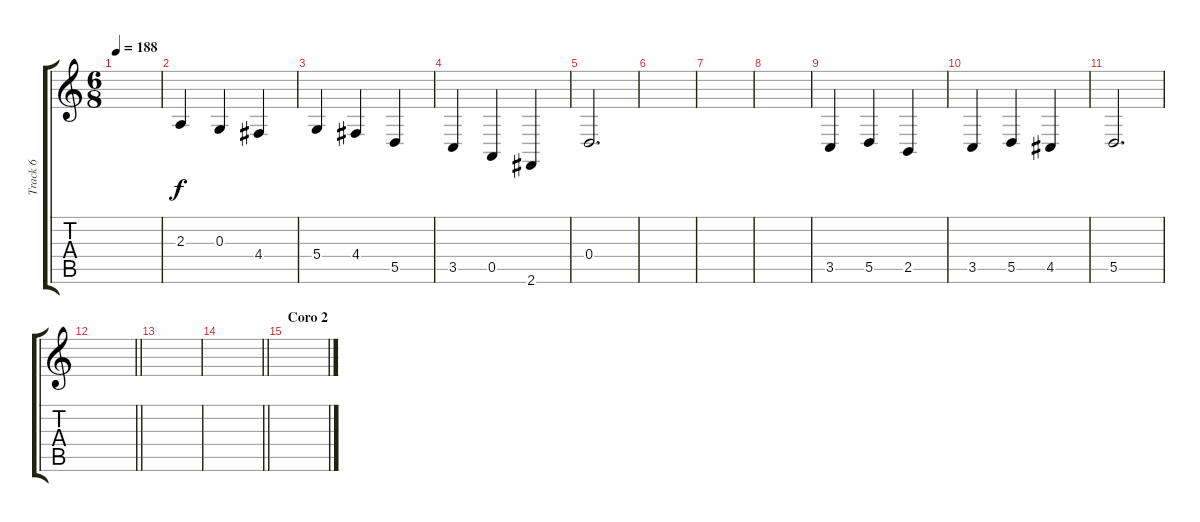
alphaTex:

\track ("Track 6" "Track 6") {instrument sitar}
\staff {score tabs}
\tuning (E4 B3 G3 D3 A2 E2) {hide}
\ts (6 8)
\tempo 188
\clef g2
\ks c
|
2.3.4{volume 16 instrument sitar} 0.3.4 4.4.4 |
5.4.4 4.4.4 5.5.4 |
3.5.4 0.5.4 2.6.4 |
0.4.2{d} |
|
|
|
3.5.4 5.5.4 2.5.4 |
3.5.4 5.5.4 4.5.4 |
5.5.2{d} |
\barLineRight lightlight
|
|
\barLineRight lightlight
|
\section ("" "Coro 2")
